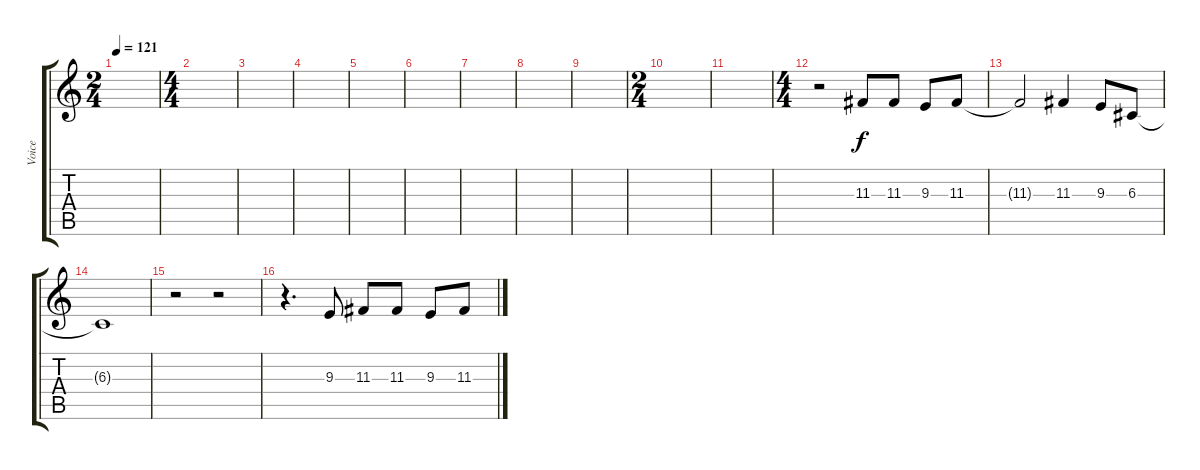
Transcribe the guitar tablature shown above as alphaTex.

\track ("Voice" "Voice") {instrument lead2sawtooth}
\staff {score tabs}
\tuning (E4 B3 G3 D3 A2 E2) {hide}
\ts (2 4)
\tempo 121
\clef g2
\ks c
|
\ts (4 4)
|
|
|
|
|
|
|
|
\ts (2 4)
|
|
\ts (4 4)
r.2 11.3.8 11.3.8 9.3.8 11.3.8 |
11.3{t}.2 11.3.4 9.3.8 6.3.8 |
6.3{t}.1 |
r.2 r.2 |
r.4{d} 9.3.8 11.3.8 11.3.8 9.3.8 11.3.8
